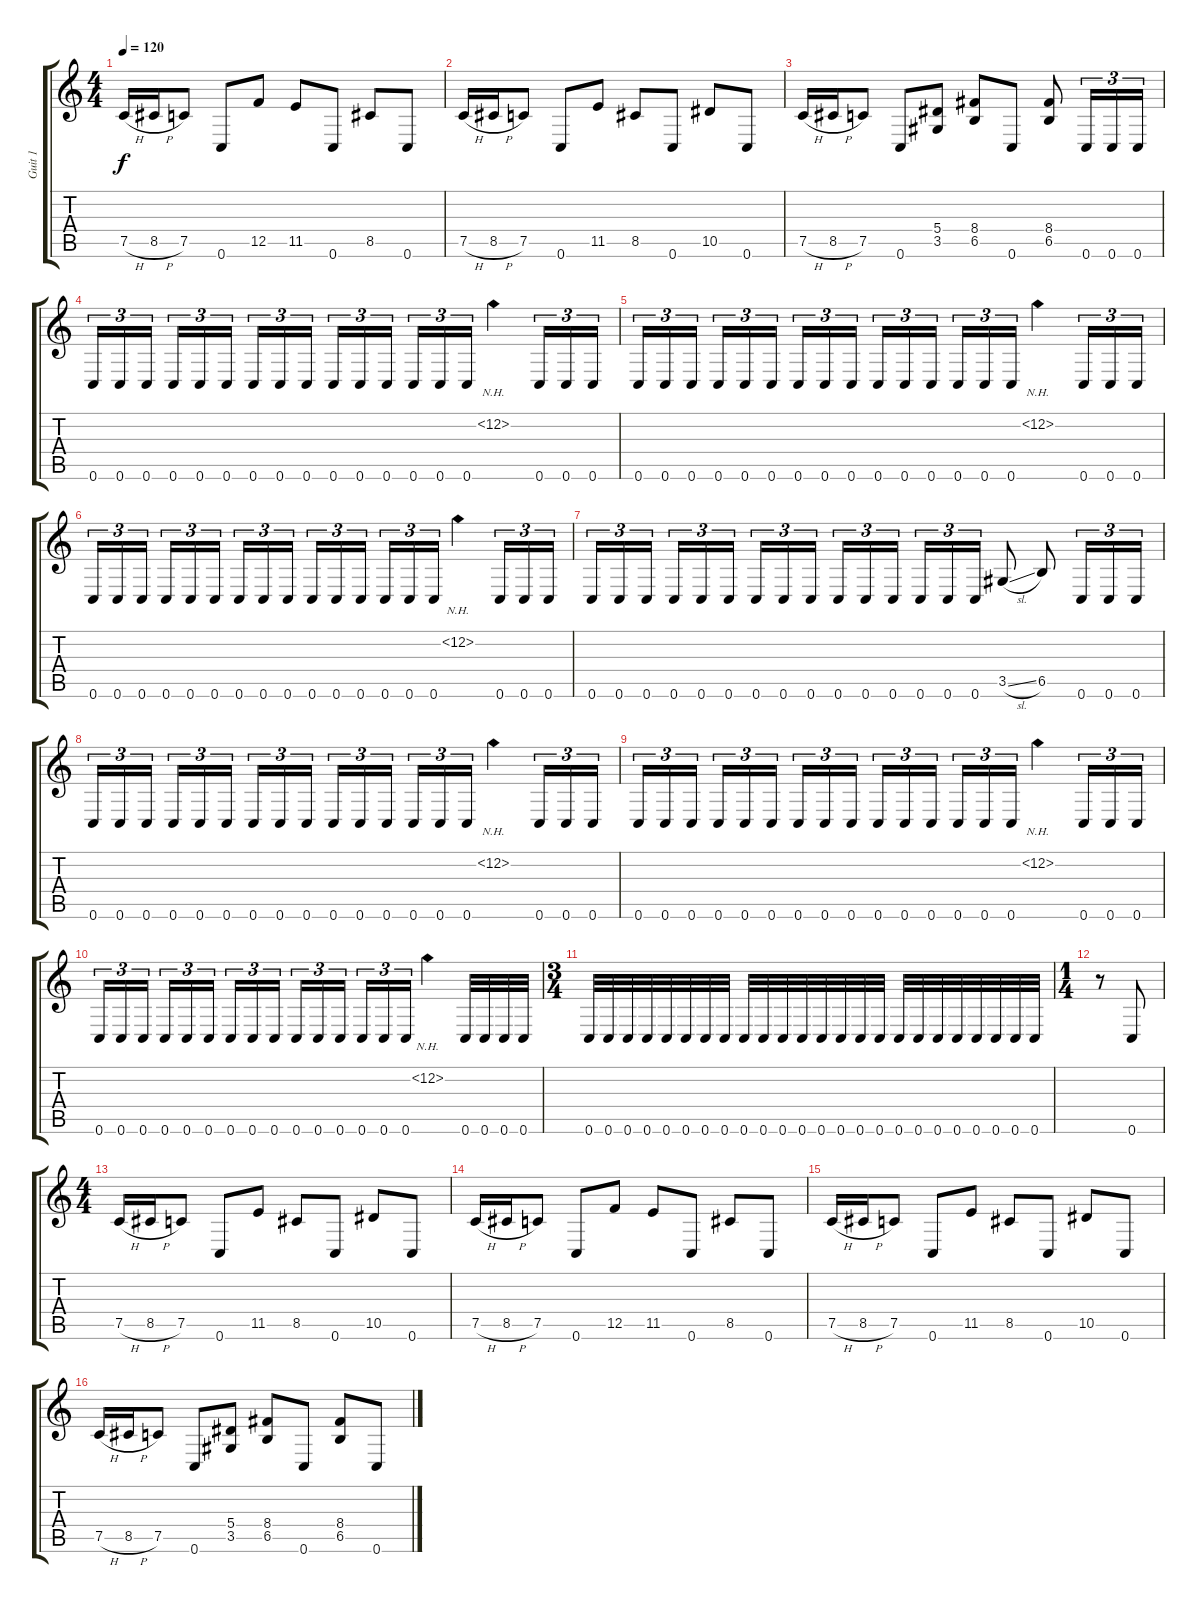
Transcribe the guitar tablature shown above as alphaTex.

\track ("Guit 1" "Guit 1") {instrument distortionguitar}
\staff {score tabs}
\tuning (C4 G3 Eb3 Bb2 F2 C2) {hide}
\ts (4 4)
\tempo 120
\clef g2
\ks c
7.5{h}.16{dy f} 8.5{h}.16 7.5.8 0.6.8 12.5.8 11.5.8 0.6.8 8.5.8 0.6.8 |
7.5{h}.16 8.5{h}.16 7.5.8 0.6.8 11.5.8 8.5.8 0.6.8 10.5.8 0.6.8 |
7.5{h}.16 8.5{h}.16 7.5.8 0.6.8 (5.4 3.5).8 (8.4 6.5).8 0.6.8 (8.4 6.5).8 0.6.16{tu (3 2)} 0.6.16{tu (3 2)} 0.6.16{tu (3 2)} |
0.6.16{tu (3 2)} 0.6.16{tu (3 2)} 0.6.16{tu (3 2)} 0.6.16{tu (3 2)} 0.6.16{tu (3 2)} 0.6.16{tu (3 2)} 0.6.16{tu (3 2)} 0.6.16{tu (3 2)} 0.6.16{tu (3 2)} 0.6.16{tu (3 2)} 0.6.16{tu (3 2)} 0.6.16{tu (3 2)} 0.6.16{tu (3 2)} 0.6.16{tu (3 2)} 0.6.16{tu (3 2)} 12.2{nh}.4 0.6.16{tu (3 2)} 0.6.16{tu (3 2)} 0.6.16{tu (3 2)} |
0.6.16{tu (3 2)} 0.6.16{tu (3 2)} 0.6.16{tu (3 2)} 0.6.16{tu (3 2)} 0.6.16{tu (3 2)} 0.6.16{tu (3 2)} 0.6.16{tu (3 2)} 0.6.16{tu (3 2)} 0.6.16{tu (3 2)} 0.6.16{tu (3 2)} 0.6.16{tu (3 2)} 0.6.16{tu (3 2)} 0.6.16{tu (3 2)} 0.6.16{tu (3 2)} 0.6.16{tu (3 2)} 12.2{nh}.4 0.6.16{tu (3 2)} 0.6.16{tu (3 2)} 0.6.16{tu (3 2)} |
0.6.16{tu (3 2)} 0.6.16{tu (3 2)} 0.6.16{tu (3 2)} 0.6.16{tu (3 2)} 0.6.16{tu (3 2)} 0.6.16{tu (3 2)} 0.6.16{tu (3 2)} 0.6.16{tu (3 2)} 0.6.16{tu (3 2)} 0.6.16{tu (3 2)} 0.6.16{tu (3 2)} 0.6.16{tu (3 2)} 0.6.16{tu (3 2)} 0.6.16{tu (3 2)} 0.6.16{tu (3 2)} 12.2{nh}.4 0.6.16{tu (3 2)} 0.6.16{tu (3 2)} 0.6.16{tu (3 2)} |
0.6.16{tu (3 2)} 0.6.16{tu (3 2)} 0.6.16{tu (3 2)} 0.6.16{tu (3 2)} 0.6.16{tu (3 2)} 0.6.16{tu (3 2)} 0.6.16{tu (3 2)} 0.6.16{tu (3 2)} 0.6.16{tu (3 2)} 0.6.16{tu (3 2)} 0.6.16{tu (3 2)} 0.6.16{tu (3 2)} 0.6.16{tu (3 2)} 0.6.16{tu (3 2)} 0.6.16{tu (3 2)} 3.5{sl}.8 6.5.8 0.6.16{tu (3 2)} 0.6.16{tu (3 2)} 0.6.16{tu (3 2)} |
0.6.16{tu (3 2)} 0.6.16{tu (3 2)} 0.6.16{tu (3 2)} 0.6.16{tu (3 2)} 0.6.16{tu (3 2)} 0.6.16{tu (3 2)} 0.6.16{tu (3 2)} 0.6.16{tu (3 2)} 0.6.16{tu (3 2)} 0.6.16{tu (3 2)} 0.6.16{tu (3 2)} 0.6.16{tu (3 2)} 0.6.16{tu (3 2)} 0.6.16{tu (3 2)} 0.6.16{tu (3 2)} 12.2{nh}.4 0.6.16{tu (3 2)} 0.6.16{tu (3 2)} 0.6.16{tu (3 2)} |
0.6.16{tu (3 2)} 0.6.16{tu (3 2)} 0.6.16{tu (3 2)} 0.6.16{tu (3 2)} 0.6.16{tu (3 2)} 0.6.16{tu (3 2)} 0.6.16{tu (3 2)} 0.6.16{tu (3 2)} 0.6.16{tu (3 2)} 0.6.16{tu (3 2)} 0.6.16{tu (3 2)} 0.6.16{tu (3 2)} 0.6.16{tu (3 2)} 0.6.16{tu (3 2)} 0.6.16{tu (3 2)} 12.2{nh}.4 0.6.16{tu (3 2)} 0.6.16{tu (3 2)} 0.6.16{tu (3 2)} |
0.6.16{tu (3 2)} 0.6.16{tu (3 2)} 0.6.16{tu (3 2)} 0.6.16{tu (3 2)} 0.6.16{tu (3 2)} 0.6.16{tu (3 2)} 0.6.16{tu (3 2)} 0.6.16{tu (3 2)} 0.6.16{tu (3 2)} 0.6.16{tu (3 2)} 0.6.16{tu (3 2)} 0.6.16{tu (3 2)} 0.6.16{tu (3 2)} 0.6.16{tu (3 2)} 0.6.16{tu (3 2)} 12.2{nh}.4 0.6.32 0.6.32 0.6.32 0.6.32 |
\ts (3 4)
0.6.32 0.6.32 0.6.32 0.6.32 0.6.32 0.6.32 0.6.32 0.6.32 0.6.32 0.6.32 0.6.32 0.6.32 0.6.32 0.6.32 0.6.32 0.6.32 0.6.32 0.6.32 0.6.32 0.6.32 0.6.32 0.6.32 0.6.32 0.6.32 |
\ts (1 4)
r.8 0.6.8 |
\ts (4 4)
7.5{h}.16 8.5{h}.16 7.5.8 0.6.8 11.5.8 8.5.8 0.6.8 10.5.8 0.6.8 |
7.5{h}.16 8.5{h}.16 7.5.8 0.6.8 12.5.8 11.5.8 0.6.8 8.5.8 0.6.8 |
7.5{h}.16 8.5{h}.16 7.5.8 0.6.8 11.5.8 8.5.8 0.6.8 10.5.8 0.6.8 |
7.5{h}.16 8.5{h}.16 7.5.8 0.6.8 (5.4 3.5).8 (8.4 6.5).8 0.6.8 (8.4 6.5).8 0.6.8
